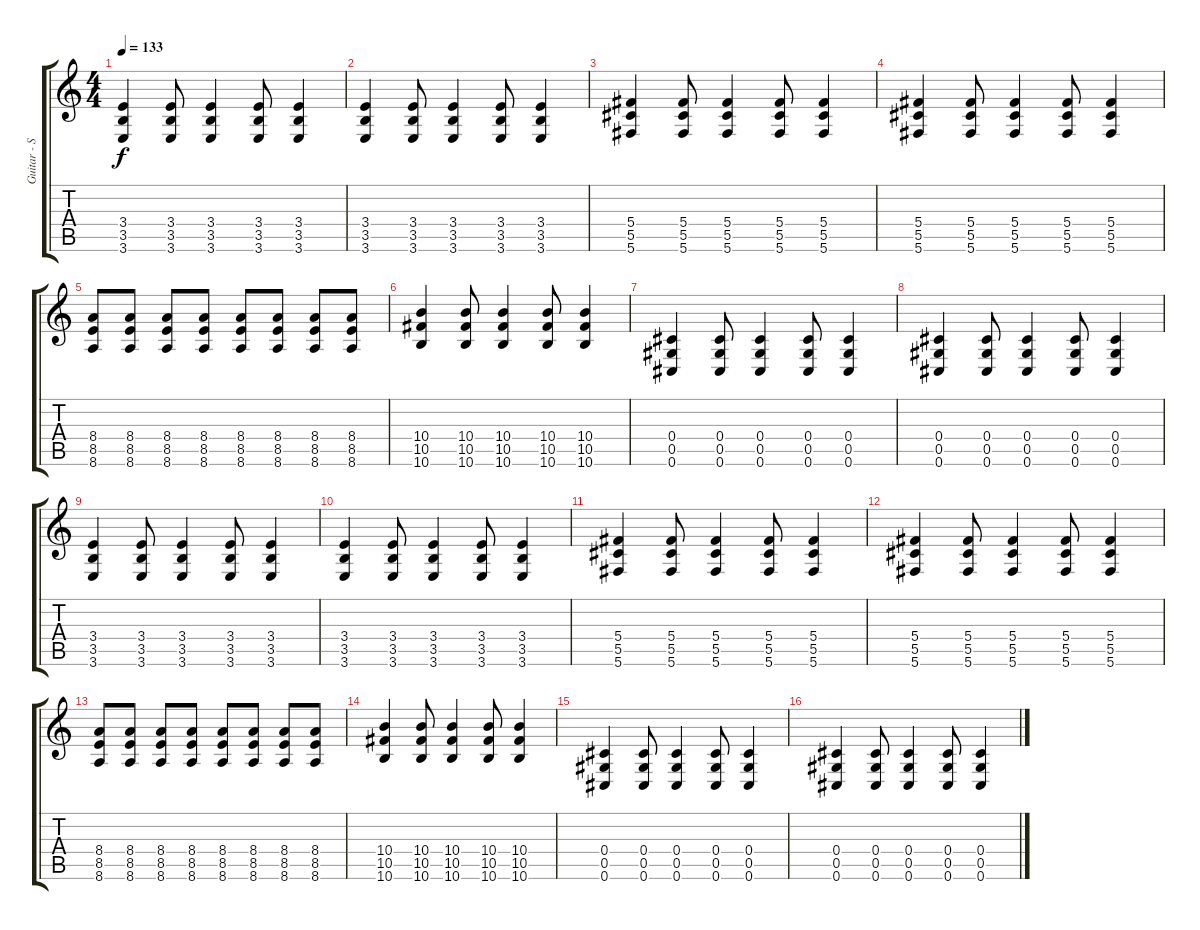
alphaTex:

\track ("Guitar - Scott Lucas" "Guitar - S") {instrument overdrivenguitar}
\staff {score tabs}
\tuning (Eb4 Bb3 Gb3 Db3 Ab2 Db2) {hide}
\ts (4 4)
\tempo 133
\clef g2
\ks c
(3.4 3.5 3.6).4{dy f} (3.4 3.5 3.6).8 (3.4 3.5 3.6).4 (3.4 3.5 3.6).8 (3.4 3.5 3.6).4 |
(3.4 3.5 3.6).4 (3.4 3.5 3.6).8 (3.4 3.5 3.6).4 (3.4 3.5 3.6).8 (3.4 3.5 3.6).4 |
(5.4 5.5 5.6).4 (5.4 5.5 5.6).8 (5.4 5.5 5.6).4 (5.4 5.5 5.6).8 (5.4 5.5 5.6).4 |
(5.4 5.5 5.6).4 (5.4 5.5 5.6).8 (5.4 5.5 5.6).4 (5.4 5.5 5.6).8 (5.4 5.5 5.6).4 |
(8.4 8.5 8.6).8 (8.4 8.5 8.6).8 (8.4 8.5 8.6).8 (8.4 8.5 8.6).8 (8.4 8.5 8.6).8 (8.4 8.5 8.6).8 (8.4 8.5 8.6).8 (8.4 8.5 8.6).8 |
(10.4 10.5 10.6).4 (10.4 10.5 10.6).8 (10.4 10.5 10.6).4 (10.4 10.5 10.6).8 (10.4 10.5 10.6).4 |
(0.4 0.5 0.6).4 (0.4 0.5 0.6).8 (0.4 0.5 0.6).4 (0.4 0.5 0.6).8 (0.4 0.5 0.6).4 |
(0.4 0.5 0.6).4 (0.4 0.5 0.6).8 (0.4 0.5 0.6).4 (0.4 0.5 0.6).8 (0.4 0.5 0.6).4 |
(3.4 3.5 3.6).4 (3.4 3.5 3.6).8 (3.4 3.5 3.6).4 (3.4 3.5 3.6).8 (3.4 3.5 3.6).4 |
(3.4 3.5 3.6).4 (3.4 3.5 3.6).8 (3.4 3.5 3.6).4 (3.4 3.5 3.6).8 (3.4 3.5 3.6).4 |
(5.4 5.5 5.6).4 (5.4 5.5 5.6).8 (5.4 5.5 5.6).4 (5.4 5.5 5.6).8 (5.4 5.5 5.6).4 |
(5.4 5.5 5.6).4 (5.4 5.5 5.6).8 (5.4 5.5 5.6).4 (5.4 5.5 5.6).8 (5.4 5.5 5.6).4 |
(8.4 8.5 8.6).8 (8.4 8.5 8.6).8 (8.4 8.5 8.6).8 (8.4 8.5 8.6).8 (8.4 8.5 8.6).8 (8.4 8.5 8.6).8 (8.4 8.5 8.6).8 (8.4 8.5 8.6).8 |
(10.4 10.5 10.6).4 (10.4 10.5 10.6).8 (10.4 10.5 10.6).4 (10.4 10.5 10.6).8 (10.4 10.5 10.6).4 |
(0.4 0.5 0.6).4 (0.4 0.5 0.6).8 (0.4 0.5 0.6).4 (0.4 0.5 0.6).8 (0.4 0.5 0.6).4 |
(0.4 0.5 0.6).4 (0.4 0.5 0.6).8 (0.4 0.5 0.6).4 (0.4 0.5 0.6).8 (0.4 0.5 0.6).4
